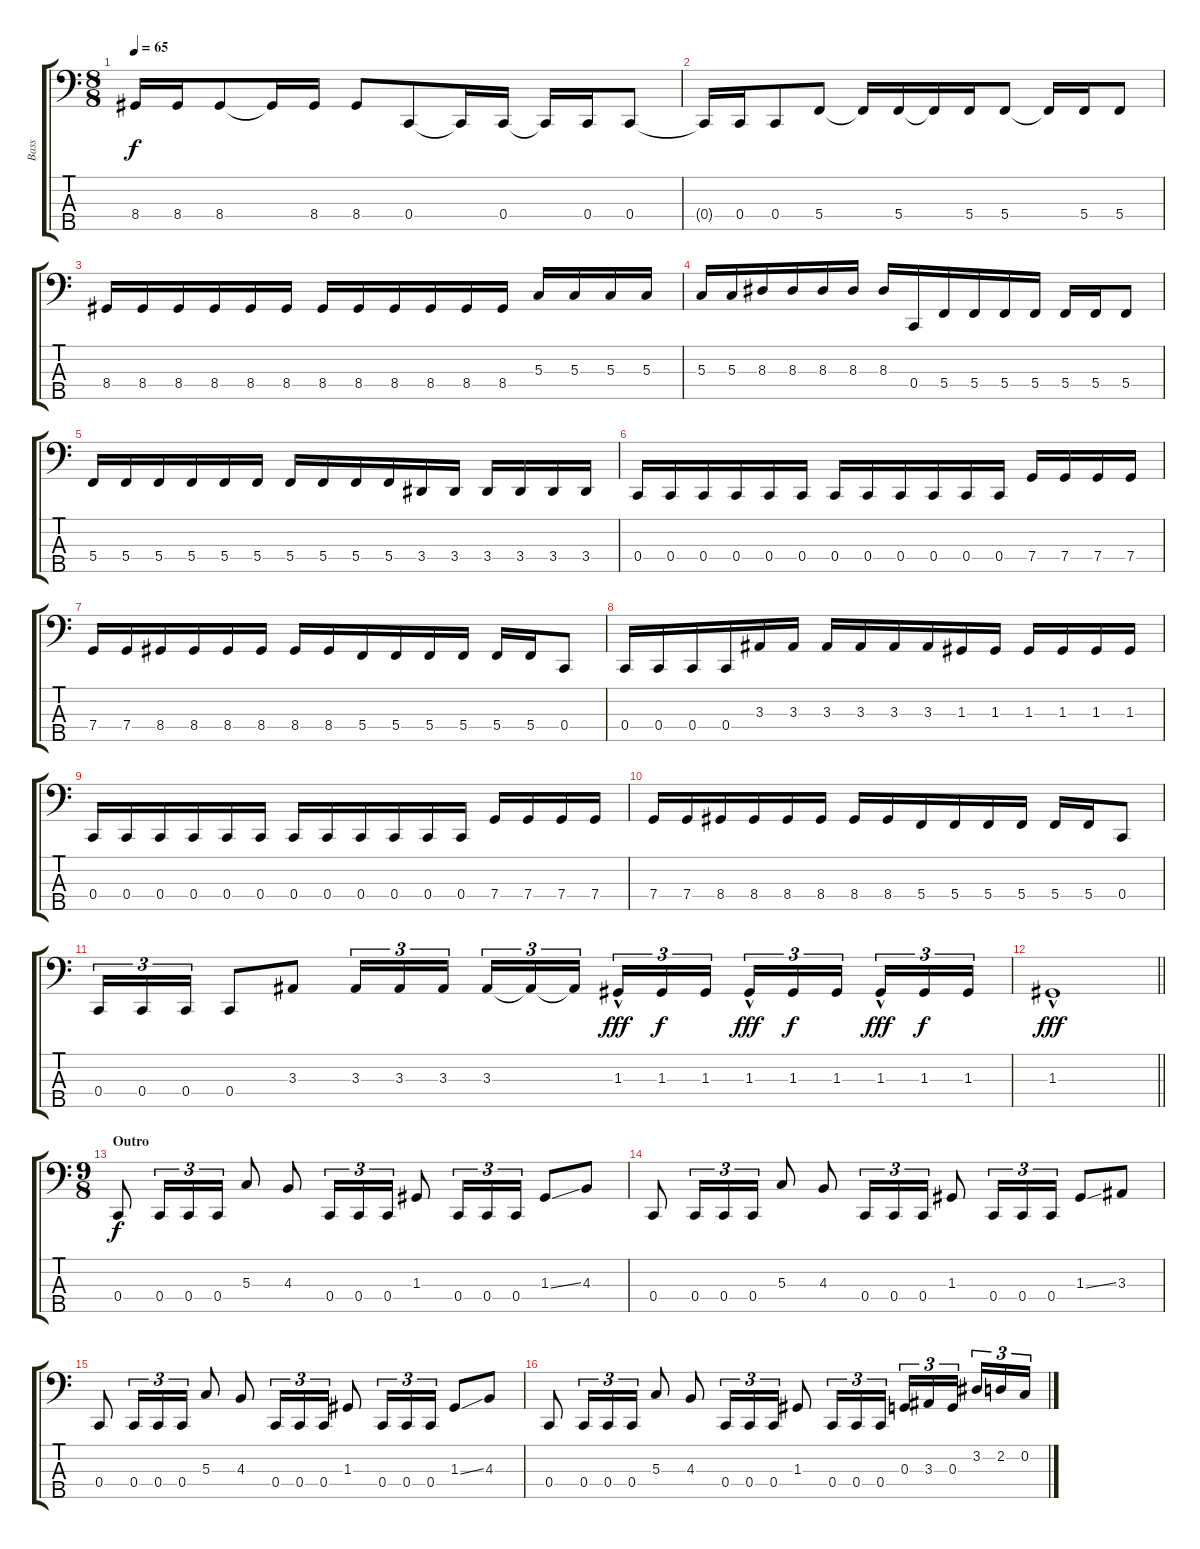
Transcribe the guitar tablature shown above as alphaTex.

\track ("Bass" "Bass") {instrument electricbasspick}
\staff {score tabs}
\tuning (F2 C2 G1 C1 A0) {hide}
\ts (8 8)
\tempo 65
\clef f4
\ks c
8.4{t}.16{dy f} 8.4.16 8.4.8 8.4{t}.16 8.4.16 8.4.8 0.4.8 0.4{t}.16 0.4.16 0.4{t}.16 0.4.16 0.4.8 |
0.4{t}.16 0.4.16 0.4.8 5.4.8 5.4{t}.16 5.4.16 5.4{t}.16 5.4.16 5.4.8 5.4{t}.16 5.4.16 5.4.8 |
8.4.16 8.4.16 8.4.16 8.4.16 8.4.16 8.4.16 8.4.16 8.4.16 8.4.16 8.4.16 8.4.16 8.4.16 5.3.16 5.3.16 5.3.16 5.3.16 |
5.3.16 5.3.16 8.3.16 8.3.16 8.3.16 8.3.16 8.3.16 0.4.16 5.4.16 5.4.16 5.4.16 5.4.16 5.4.16 5.4.16 5.4.8 |
5.4.16 5.4.16 5.4.16 5.4.16 5.4.16 5.4.16 5.4.16 5.4.16 5.4.16 5.4.16 3.4.16 3.4.16 3.4.16 3.4.16 3.4.16 3.4.16 |
0.4.16 0.4.16 0.4.16 0.4.16 0.4.16 0.4.16 0.4.16 0.4.16 0.4.16 0.4.16 0.4.16 0.4.16 7.4.16 7.4.16 7.4.16 7.4.16 |
7.4.16 7.4.16 8.4.16 8.4.16 8.4.16 8.4.16 8.4.16 8.4.16 5.4.16 5.4.16 5.4.16 5.4.16 5.4.16 5.4.16 0.4.8 |
0.4.16 0.4.16 0.4.16 0.4.16 3.3.16 3.3.16 3.3.16 3.3.16 3.3.16 3.3.16 1.3.16 1.3.16 1.3.16 1.3.16 1.3.16 1.3.16 |
0.4.16 0.4.16 0.4.16 0.4.16 0.4.16 0.4.16 0.4.16 0.4.16 0.4.16 0.4.16 0.4.16 0.4.16 7.4.16 7.4.16 7.4.16 7.4.16 |
7.4.16 7.4.16 8.4.16 8.4.16 8.4.16 8.4.16 8.4.16 8.4.16 5.4.16 5.4.16 5.4.16 5.4.16 5.4.16 5.4.16 0.4.8 |
0.4.16{tu (3 2)} 0.4.16{tu (3 2)} 0.4.16{tu (3 2)} 0.4.8 3.3.8 3.3.16{tu (3 2)} 3.3.16{tu (3 2)} 3.3.16{tu (3 2)} 3.3.16{tu (3 2)} 3.3{t}.16{tu (3 2)} 3.3{t}.16{tu (3 2)} 1.3{hac}.16{tu (3 2) dy fff} 1.3.16{tu (3 2) dy f} 1.3.16{tu (3 2)} 1.3{hac}.16{tu (3 2) dy fff} 1.3.16{tu (3 2) dy f} 1.3.16{tu (3 2)} 1.3{hac}.16{tu (3 2) dy fff} 1.3.16{tu (3 2) dy f} 1.3.16{tu (3 2)} |
\barLineRight lightlight
1.3{hac}.1{dy fff} |
\ts (9 8)
\section ("" "Outro")
0.4.8{dy f} 0.4.16{tu (3 2)} 0.4.16{tu (3 2)} 0.4.16{tu (3 2)} 5.3.8 4.3.8 0.4.16{tu (3 2)} 0.4.16{tu (3 2)} 0.4.16{tu (3 2)} 1.3.8 0.4.16{tu (3 2)} 0.4.16{tu (3 2)} 0.4.16{tu (3 2)} 1.3{ss}.8 4.3.8 |
0.4.8 0.4.16{tu (3 2)} 0.4.16{tu (3 2)} 0.4.16{tu (3 2)} 5.3.8 4.3.8 0.4.16{tu (3 2)} 0.4.16{tu (3 2)} 0.4.16{tu (3 2)} 1.3.8 0.4.16{tu (3 2)} 0.4.16{tu (3 2)} 0.4.16{tu (3 2)} 1.3{ss}.8 3.3.8 |
0.4.8 0.4.16{tu (3 2)} 0.4.16{tu (3 2)} 0.4.16{tu (3 2)} 5.3.8 4.3.8 0.4.16{tu (3 2)} 0.4.16{tu (3 2)} 0.4.16{tu (3 2)} 1.3.8 0.4.16{tu (3 2)} 0.4.16{tu (3 2)} 0.4.16{tu (3 2)} 1.3{ss}.8 4.3.8 |
0.4.8 0.4.16{tu (3 2)} 0.4.16{tu (3 2)} 0.4.16{tu (3 2)} 5.3.8 4.3.8 0.4.16{tu (3 2)} 0.4.16{tu (3 2)} 0.4.16{tu (3 2)} 1.3.8 0.4.16{tu (3 2)} 0.4.16{tu (3 2)} 0.4.16{tu (3 2) beam splitsecondary} 0.3.16{tu (3 2)} 3.3.16{tu (3 2)} 0.3.16{tu (3 2) beam splitsecondary} 3.2.16{tu (3 2)} 2.2.16{tu (3 2)} 0.2.16{tu (3 2)}
